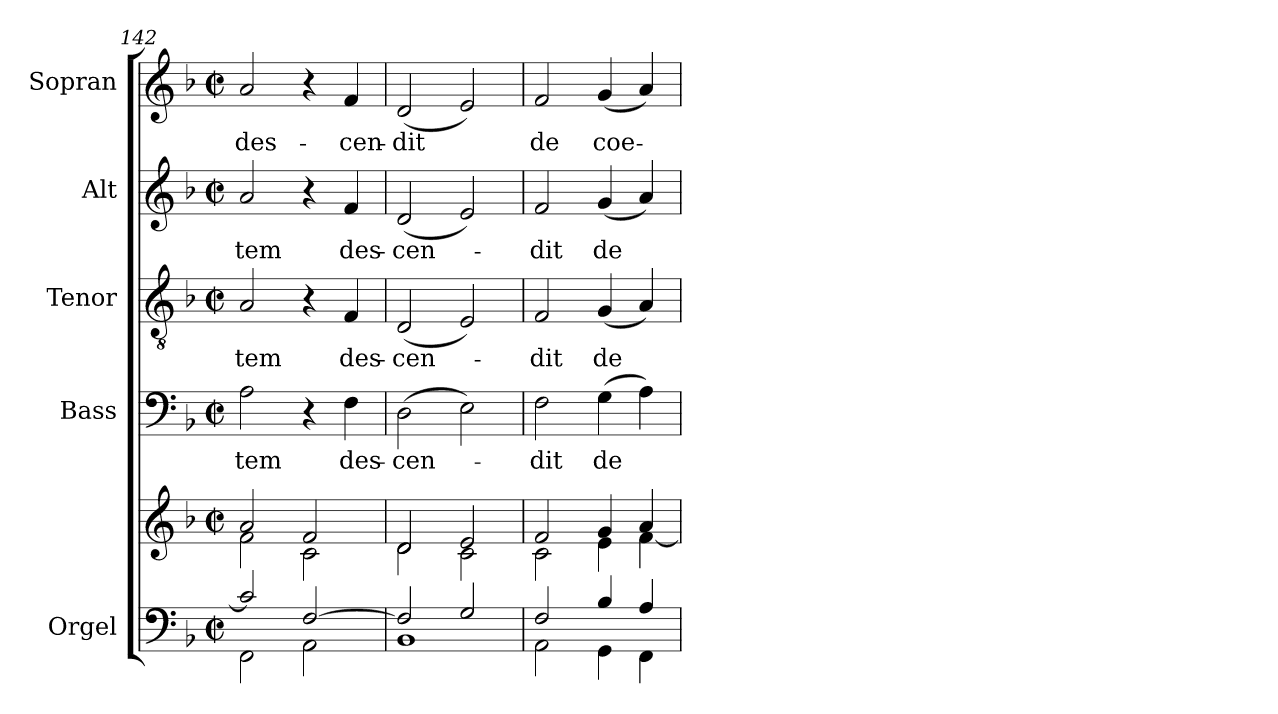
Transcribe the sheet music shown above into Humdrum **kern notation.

**kern	**kern	**kern	**text	**kern	**text	**kern	**text	**kern	**text
*part5	*part5	*part4	*part4	*part3	*part3	*part2	*part2	*part1	*part1
*staff6	*staff5	*staff4	*staff4	*staff3	*staff3	*staff2	*staff2	*staff1	*staff1
*I"Orgel	*	*I"Bass	*	*I"Tenor	*	*I"Alt	*	*I"Sopran	*
*I'Org.	*	*I'B.	*	*I'T.	*	*I'A.	*	*I'S.	*
*clefF4	*clefG2	*clefF4	*	*clefGv2	*	*clefG2	*	*clefG2	*
*k[b-]	*k[b-]	*k[b-]	*	*k[b-]	*	*k[b-]	*	*k[b-]	*
*F:	*F:	*F:	*	*F:	*	*F:	*	*F:	*
*M2/2	*M2/2	*M2/2	*	*M2/2	*	*M2/2	*	*M2/2	*
*met(c|)	*met(c|)	*met(c|)	*	*met(c|)	*	*met(c|)	*	*met(c|)	*
=142	=142	=142	=142	=142	=142	=142	=142	=142	=142
*^	*^	*	*	*	*	*	*	*	*
!	!	!	!	!	!LO:LY:b	!	!LO:LY:b	!	!LO:LY:b	!	!LO:LY:b
2c/]	2FF\	2a/	2f\	2A\	-tem	2A/	-tem	2a/	-tem	2a/	des-
[>2F/	2AA\	2f/	2c\	4r	.	4r	.	4r	.	4r	.
!	!	!	!	!	!LO:LY:b	!	!LO:LY:b	!	!LO:LY:b	!	!LO:LY:b
.	.	.	.	4F\	des-	4F/	des-	4f/	des-	4f/	-cen-
=143	=143	=143	=143	=143	=143	=143	=143	=143	=143	=143	=143
!	!	!	!	!	!LO:LY:b	!	!LO:LY:b	!	!LO:LY:b	!	!LO:LY:b
2F/]	1BB-	2d/	2d\	(>2D\	-cen-	(<2D/	-cen-	(<2d/	-cen-	(<2d/	-dit
2G/	.	2e/	2c\	2E\)	.	2E/)	.	2e/)	.	2e/)	.
=144	=144	=144	=144	=144	=144	=144	=144	=144	=144	=144	=144
!	!	!	!	!	!LO:LY:b	!	!LO:LY:b	!	!LO:LY:b	!	!LO:LY:b
2F/	2AA\	2f/	2c\	2F\	-dit	2F/	-dit	2f/	-dit	2f/	de
!	!	!	!	!	!LO:LY:b	!	!LO:LY:b	!	!LO:LY:b	!	!LO:LY:b
4B-/	4GG\	4g/	4e\	(>4G\	de	(<4G/	de	(<4g/	de	(<4g/	coe-
4A/	4FF\	4a/	[<4f\	4A\)	.	4A/)	.	4a/)	.	4a/)	.
*v	*v	*	*	*	*	*	*	*	*	*	*
*	*v	*v	*	*	*	*	*	*	*	*
=	=	=	=	=	=	=	=	=	=
*-	*-	*-	*-	*-	*-	*-	*-	*-	*-
